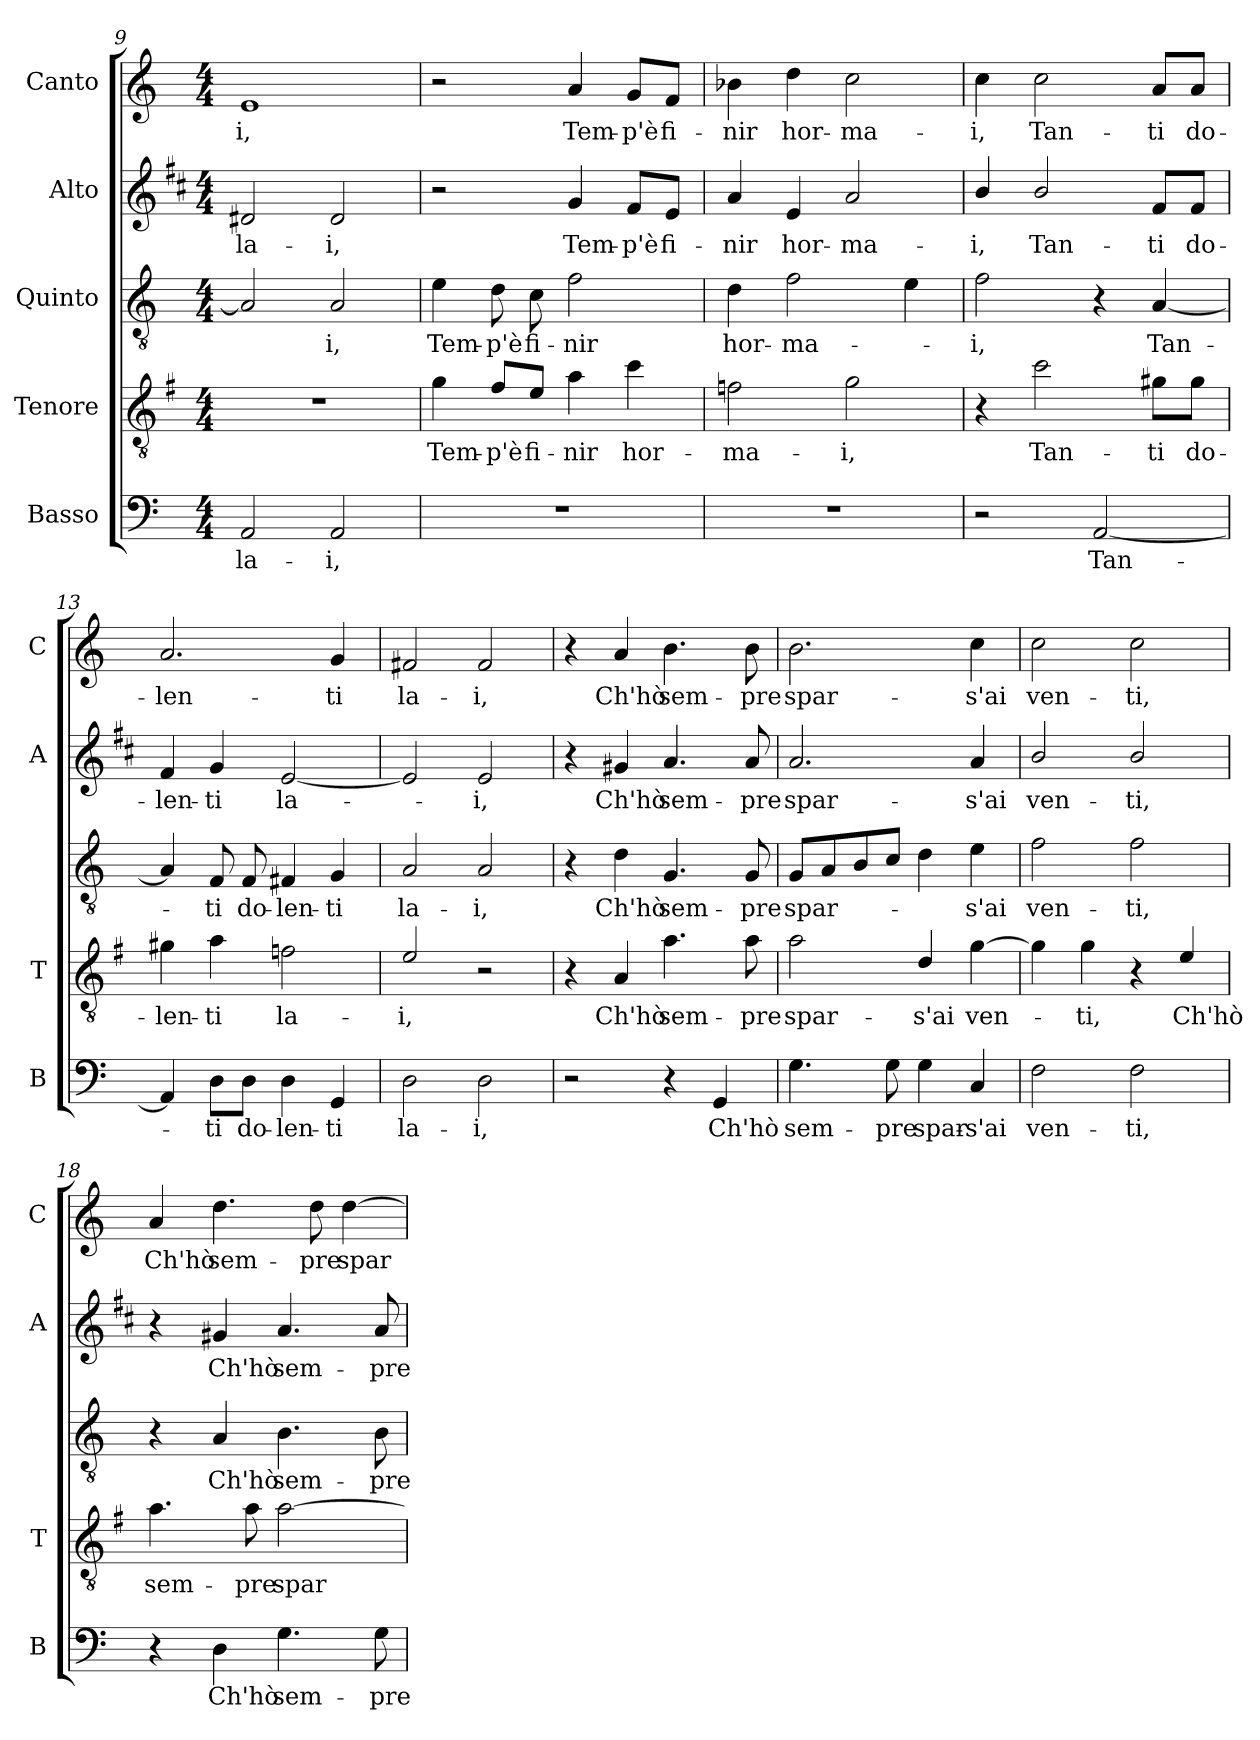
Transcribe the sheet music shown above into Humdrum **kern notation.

**kern	**text	**kern	**text	**kern	**text	**kern	**text	**kern	**text
*part5	*part5	*part4	*part4	*part3	*part3	*part2	*part2	*part1	*part1
*staff5	*staff5	*staff4	*staff4	*staff3	*staff3	*staff2	*staff2	*staff1	*staff1
*I"Basso	*	*I"Tenore	*	*I"Quinto	*	*I"Alto	*	*I"Canto	*
*I'B	*	*I'T	*	*	*	*I'A	*	*I'C	*
*clefF4	*	*clefGv2	*	*clefGv2	*	*clefG2	*	*clefG2	*
*	*	*ITrd4c7	*	*	*	*ITrd1c2	*	*	*
*k[]	*	*k[]	*	*k[]	*	*k[]	*	*k[]	*
*C:	*	*C:	*	*C:	*	*C:	*	*C:	*
*M4/4	*	*M4/4	*	*M4/4	*	*M4/4	*	*M4/4	*
=9	=9	=9	=9	=9	=9	=9	=9	=9	=9
!	!LO:LY:b	!	!	!	!	!	!LO:LY:b	!	!LO:LY:b
2AA/	la-	1r	.	2A/]	.	2c#X/	la-	1e	-i,
!	!LO:LY:b	!	!	!	!LO:LY:b	!	!LO:LY:b	!	!
2AA/	-i,	.	.	2A/	-i,	2c#/	-i,	.	.
=10	=10	=10	=10	=10	=10	=10	=10	=10	=10
!	!	!	!LO:LY:b	!	!LO:LY:b	!	!	!	!
1r	.	4c\	Tem-	4e\	Tem-	2r	.	2r	.
!	!	!	!LO:LY:b	!	!LO:LY:b	!	!	!	!
.	.	8B/L	-p'è	8d\	-p'è	.	.	.	.
!	!	!	!LO:LY:b	!	!LO:LY:b	!	!	!	!
.	.	8A/J	fi-	8c\	fi-	.	.	.	.
!	!	!	!LO:LY:b	!	!LO:LY:b	!	!LO:LY:b	!	!LO:LY:b
.	.	4d\	-nir	2f\	-nir	4f/	Tem-	4a/	Tem-
!	!	!	!LO:LY:b	!	!	!	!LO:LY:b	!	!LO:LY:b
.	.	4f\	hor-	.	.	8e/L	-p'è	8g/L	-p'è
!	!	!	!	!	!	!	!LO:LY:b	!	!LO:LY:b
.	.	.	.	.	.	8d/J	fi-	8f/J	fi-
=11	=11	=11	=11	=11	=11	=11	=11	=11	=11
!	!	!	!LO:LY:b	!	!LO:LY:b	!	!LO:LY:b	!	!LO:LY:b
1r	.	2B-X\	-ma-	4d\	hor-	4g/	-nir	4b-X\	-nir
!	!	!	!	!	!LO:LY:b	!	!LO:LY:b	!	!LO:LY:b
.	.	.	.	2f\	-ma-	4d/	hor-	4dd\	hor-
!	!	!	!LO:LY:b	!	!	!	!LO:LY:b	!	!LO:LY:b
.	.	2c\	-i,	.	.	2g/	-ma-	2cc\	-ma-
.	.	.	.	4e\	.	.	.	.	.
=12	=12	=12	=12	=12	=12	=12	=12	=12	=12
!	!	!	!	!	!LO:LY:b	!	!LO:LY:b	!	!LO:LY:b
2r	.	4r	.	2f\	-i,	4a/	-i,	4cc\	-i,
!	!	!	!LO:LY:b	!	!	!	!LO:LY:b	!	!LO:LY:b
.	.	2f\	Tan-	.	.	2a/	Tan-	2cc\	Tan-
!	!LO:LY:b	!	!	!	!	!	!	!	!
[2AA/	Tan-	.	.	4r	.	.	.	.	.
!	!	!	!LO:LY:b	!	!LO:LY:b	!	!LO:LY:b	!	!LO:LY:b
.	.	8c#X\L	-ti	[4A/	Tan-	8e/L	-ti	8a/L	-ti
!	!	!	!LO:LY:b	!	!	!	!LO:LY:b	!	!LO:LY:b
.	.	8c#\J	do-	.	.	8e/J	do-	8a/J	do-
=13	=13	=13	=13	=13	=13	=13	=13	=13	=13
!	!	!	!LO:LY:b	!	!	!	!LO:LY:b	!	!LO:LY:b
4AA/]	.	4c#X\	-len-	4A/]	.	4e/	-len-	2.a/	-len-
!	!LO:LY:b	!	!LO:LY:b	!	!LO:LY:b	!	!LO:LY:b	!	!
8D\L	-ti	4d\	-ti	8F/	-ti	4f/	-ti	.	.
!	!LO:LY:b	!	!	!	!LO:LY:b	!	!	!	!
8D\J	do-	.	.	8F/	do-	.	.	.	.
!	!LO:LY:b	!	!LO:LY:b	!	!LO:LY:b	!	!LO:LY:b	!	!
4D\	-len-	2B-X\	la-	4F#X/	-len-	[2d/	la-	.	.
!	!LO:LY:b	!	!	!	!LO:LY:b	!	!	!	!LO:LY:b
4GG/	-ti	.	.	4G/	-ti	.	.	4g/	-ti
!!LO:PB:g=z
=14	=14	=14	=14	=14	=14	=14	=14	=14	=14
!	!LO:LY:b	!	!LO:LY:b	!	!LO:LY:b	!	!	!	!LO:LY:b
2D\	la-	2A/	-i,	2A/	la-	2d/]	.	2f#X/	la-
!	!LO:LY:b	!	!	!	!LO:LY:b	!	!LO:LY:b	!	!LO:LY:b
2D\	-i,	2r	.	2A/	-i,	2d/	-i,	2f#/	-i,
=15	=15	=15	=15	=15	=15	=15	=15	=15	=15
2r	.	4r	.	4r	.	4r	.	4r	.
!	!	!	!LO:LY:b	!	!LO:LY:b	!	!LO:LY:b	!	!LO:LY:b
.	.	4D/	Ch'hò	4d\	Ch'hò	4f#X/	Ch'hò	4a/	Ch'hò
!	!	!	!LO:LY:b	!	!LO:LY:b	!	!LO:LY:b	!	!LO:LY:b
4r	.	4.d\	sem-	4.G/	sem-	4.g/	sem-	4.b\	sem-
!	!LO:LY:b	!	!	!	!	!	!	!	!
4GG/	Ch'hò	.	.	.	.	.	.	.	.
!	!	!	!LO:LY:b	!	!LO:LY:b	!	!LO:LY:b	!	!LO:LY:b
.	.	8d\	-pre	8G/	-pre	8g/	-pre	8b\	-pre
=16	=16	=16	=16	=16	=16	=16	=16	=16	=16
!	!LO:LY:b	!	!LO:LY:b	!	!LO:LY:b	!	!LO:LY:b	!	!LO:LY:b
4.G\	sem-	2d\	spar-	8G/L	spar-	2.g/	spar-	2.b\	spar-
.	.	.	.	8A/	.	.	.	.	.
.	.	.	.	8B/	.	.	.	.	.
!	!LO:LY:b	!	!	!	!	!	!	!	!
8G\	-pre	.	.	8c/J	.	.	.	.	.
!	!LO:LY:b	!	!LO:LY:b	!	!	!	!	!	!
4G\	spar-	4G/	-s'ai	4d\	.	.	.	.	.
!	!LO:LY:b	!	!LO:LY:b	!	!LO:LY:b	!	!LO:LY:b	!	!LO:LY:b
4C/	-s'ai	[4c\	ven-	4e\	-s'ai	4g/	-s'ai	4cc\	-s'ai
=17	=17	=17	=17	=17	=17	=17	=17	=17	=17
!	!LO:LY:b	!	!	!	!LO:LY:b	!	!LO:LY:b	!	!LO:LY:b
2F\	ven-	4c\]	.	2f\	ven-	2a/	ven-	2cc\	ven-
!	!	!	!LO:LY:b	!	!	!	!	!	!
.	.	4c\	-ti,	.	.	.	.	.	.
!	!LO:LY:b	!	!	!	!LO:LY:b	!	!LO:LY:b	!	!LO:LY:b
2F\	-ti,	4r	.	2f\	-ti,	2a/	-ti,	2cc\	-ti,
!	!	!	!LO:LY:b	!	!	!	!	!	!
.	.	4A/	Ch'hò	.	.	.	.	.	.
=18	=18	=18	=18	=18	=18	=18	=18	=18	=18
!	!	!	!LO:LY:b	!	!	!	!	!	!LO:LY:b
4r	.	4.d\	sem-	4r	.	4r	.	4a/	Ch'hò
!	!LO:LY:b	!	!	!	!LO:LY:b	!	!LO:LY:b	!	!LO:LY:b
4D\	Ch'hò	.	.	4A/	Ch'hò	4f#X/	Ch'hò	4.dd\	sem-
!	!	!	!LO:LY:b	!	!	!	!	!	!
.	.	8d\	-pre	.	.	.	.	.	.
!	!LO:LY:b	!	!LO:LY:b	!	!LO:LY:b	!	!LO:LY:b	!	!
4.G\	sem-	[2d\	spar-	4.B\	sem-	4.g/	sem-	.	.
!	!	!	!	!	!	!	!	!	!LO:LY:b
.	.	.	.	.	.	.	.	8dd\	-pre
!	!	!	!	!	!	!	!	!	!LO:LY:b
.	.	.	.	.	.	.	.	[4dd\	spar-
!	!LO:LY:b	!	!	!	!LO:LY:b	!	!LO:LY:b	!	!
8G\	-pre	.	.	8B\	-pre	8g/	-pre	.	.
=	=	=	=	=	=	=	=	=	=
*-	*-	*-	*-	*-	*-	*-	*-	*-	*-
